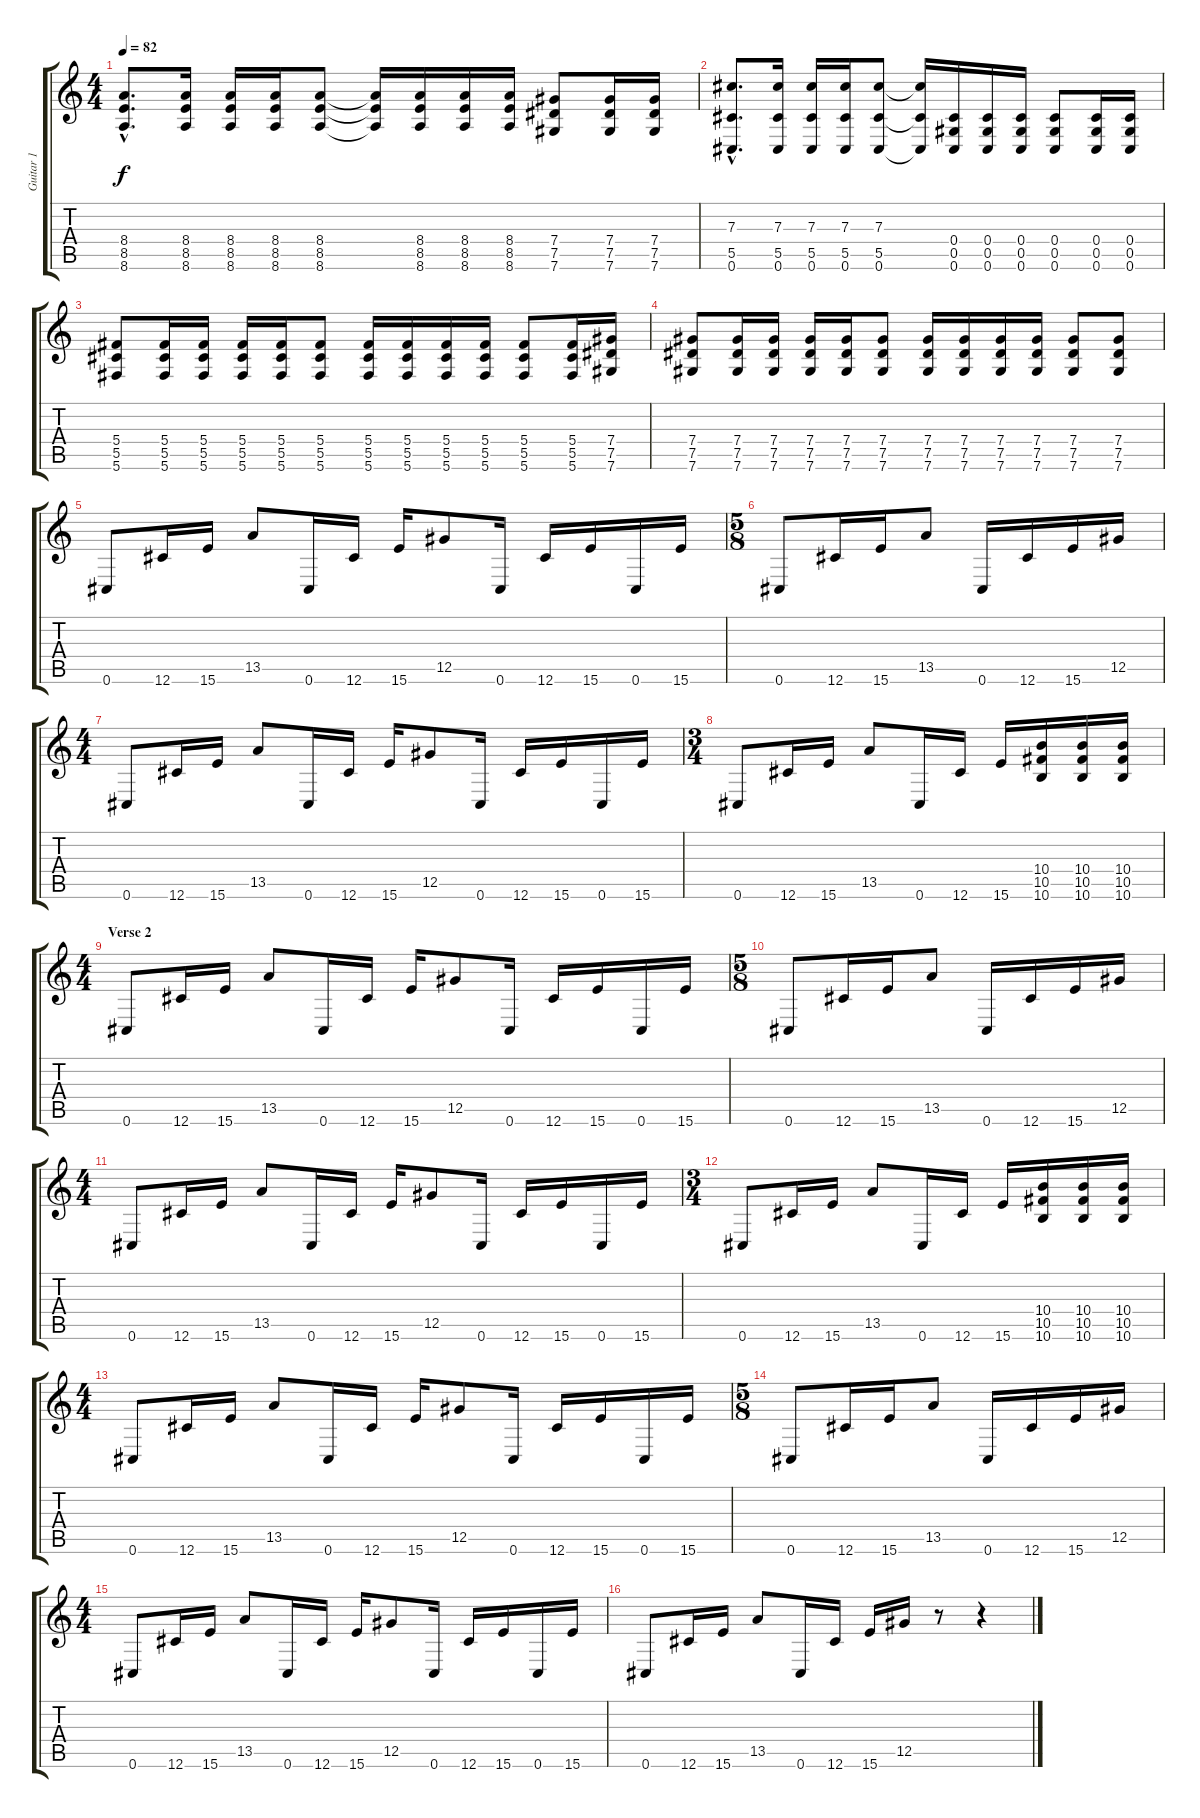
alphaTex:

\track ("Guitar 1" "Guitar 1") {instrument distortionguitar}
\staff {score tabs}
\tuning (Eb4 Bb3 Gb3 Db3 Ab2 Db2) {hide}
\ts (4 4)
\tempo 82
\clef g2
\ks c
(8.4{hac} 8.5{hac} 8.6{hac}).8{d dy f} (8.4 8.5 8.6).16 (8.4 8.5 8.6).16 (8.4 8.5 8.6).16 (8.4 8.5 8.6).8 (8.4{t} 8.5{t} 8.6{t}).16 (8.4 8.5 8.6).16 (8.4 8.5 8.6).16 (8.4 8.5 8.6).16 (7.4 7.5 7.6).8 (7.4 7.5 7.6).16 (7.4 7.5 7.6).16 |
(7.3{hac} 5.5{hac} 0.6{hac}).8{d} (7.3 5.5 0.6).16 (7.3 5.5 0.6).16 (7.3 5.5 0.6).16 (7.3 5.5 0.6).8 (7.3{t} 5.5{t} 0.6{t}).16 (0.4 0.5 0.6).16 (0.4 0.5 0.6).16 (0.4 0.5 0.6).16 (0.4 0.5 0.6).8 (0.4 0.5 0.6).16 (0.4 0.5 0.6).16 |
(5.4 5.5 5.6).8 (5.4 5.5 5.6).16 (5.4 5.5 5.6).16 (5.4 5.5 5.6).16 (5.4 5.5 5.6).16 (5.4 5.5 5.6).8 (5.4 5.5 5.6).16 (5.4 5.5 5.6).16 (5.4 5.5 5.6).16 (5.4 5.5 5.6).16 (5.4 5.5 5.6).8 (5.4 5.5 5.6).16 (7.4 7.5 7.6).16 |
(7.4 7.5 7.6).8 (7.4 7.5 7.6).16 (7.4 7.5 7.6).16 (7.4 7.5 7.6).16 (7.4 7.5 7.6).16 (7.4 7.5 7.6).8 (7.4 7.5 7.6).16 (7.4 7.5 7.6).16 (7.4 7.5 7.6).16 (7.4 7.5 7.6).16 (7.4 7.5 7.6).8 (7.4 7.5 7.6).8 |
0.6.8 12.6.16 15.6.16 13.5.8 0.6.16 12.6.16 15.6.16 12.5.8 0.6.16 12.6.16 15.6.16 0.6.16 15.6.16 |
\ts (5 8)
0.6.8 12.6.16 15.6.16 13.5.8 0.6.16 12.6.16 15.6.16 12.5.16 |
\ts (4 4)
0.6.8 12.6.16 15.6.16 13.5.8 0.6.16 12.6.16 15.6.16 12.5.8 0.6.16 12.6.16 15.6.16 0.6.16 15.6.16 |
\ts (3 4)
0.6.8 12.6.16 15.6.16 13.5.8 0.6.16 12.6.16 15.6.16 (10.4 10.5 10.6).16 (10.4 10.5 10.6).16 (10.4 10.5 10.6).16 |
\ts (4 4)
\section ("" "Verse 2")
0.6.8 12.6.16 15.6.16 13.5.8 0.6.16 12.6.16 15.6.16 12.5.8 0.6.16 12.6.16 15.6.16 0.6.16 15.6.16 |
\ts (5 8)
0.6.8 12.6.16 15.6.16 13.5.8 0.6.16 12.6.16 15.6.16 12.5.16 |
\ts (4 4)
0.6.8 12.6.16 15.6.16 13.5.8 0.6.16 12.6.16 15.6.16 12.5.8 0.6.16 12.6.16 15.6.16 0.6.16 15.6.16 |
\ts (3 4)
0.6.8 12.6.16 15.6.16 13.5.8 0.6.16 12.6.16 15.6.16 (10.4 10.5 10.6).16 (10.4 10.5 10.6).16 (10.4 10.5 10.6).16 |
\ts (4 4)
0.6.8 12.6.16 15.6.16 13.5.8 0.6.16 12.6.16 15.6.16 12.5.8 0.6.16 12.6.16 15.6.16 0.6.16 15.6.16 |
\ts (5 8)
0.6.8 12.6.16 15.6.16 13.5.8 0.6.16 12.6.16 15.6.16 12.5.16 |
\ts (4 4)
0.6.8 12.6.16 15.6.16 13.5.8 0.6.16 12.6.16 15.6.16 12.5.8 0.6.16 12.6.16 15.6.16 0.6.16 15.6.16 |
0.6.8 12.6.16 15.6.16 13.5.8 0.6.16 12.6.16 15.6.16 12.5.16 r.8 r.4
